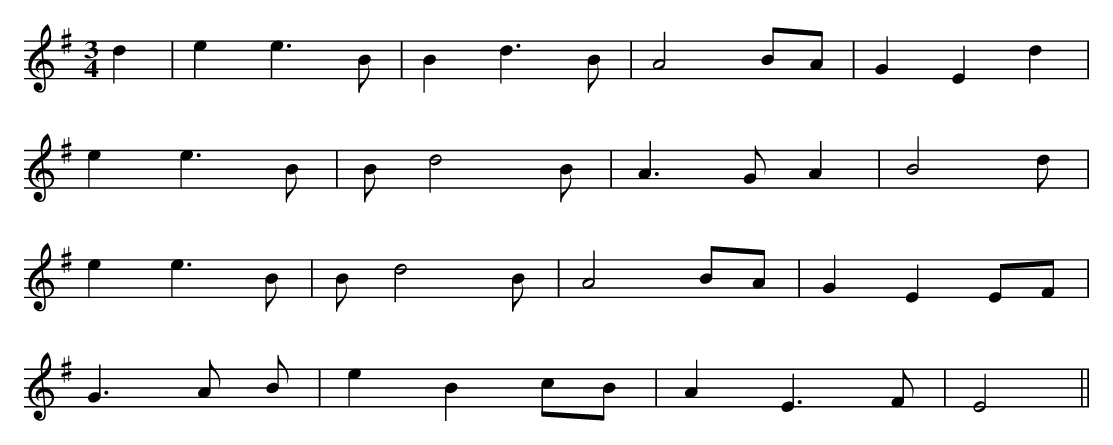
X:1
M:3/4
K:G
d2|e2 e3 B|B2 d3 B|A4 BA|G2 E2 d2|
e2 e3 B|B d4 B|A3 G A2|B4 d|
e2 e3 B|B d4 B|A4 BA|G2 E2 EF|
G3 A B|e2 B2 cB|A2 E3F|E4||
